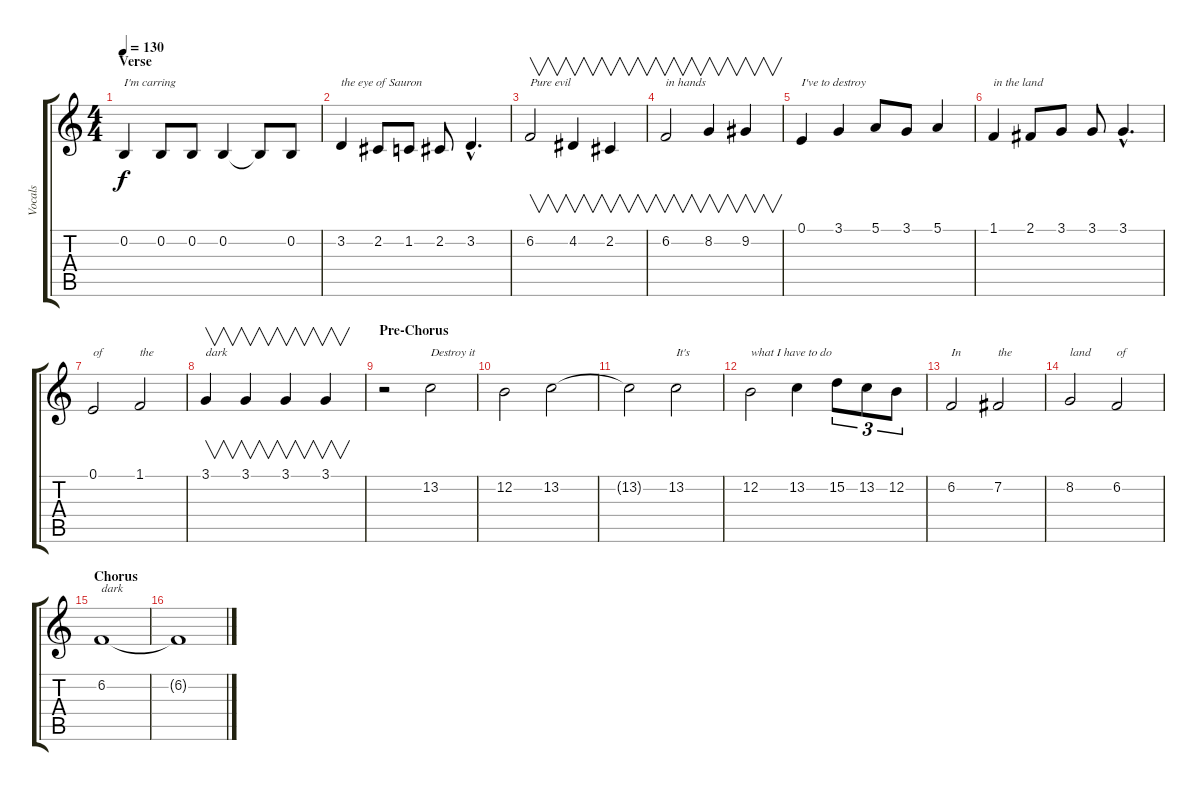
\track ("Vocals" "Vocals") {instrument sopranosax}
\staff {score tabs}
\tuning (E4 B3 G3 D3 A2 E2) {hide}
\ts (4 4)
\section ("" "Verse")
\tempo 130
\clef g2
\ks c
0.2.4{txt "I'm carring" dy f} 0.2.8 0.2.8 0.2.4 0.2{t}.8 0.2.8 |
3.2.4{txt "the eye of Sauron"} 2.2.8 1.2.8 2.2.8 3.2{hac}.4{d} |
6.2.2{v txt "Pure evil"} 4.2.4{v} 2.2.4{v} |
6.2.2{v txt "in hands"} 8.2.4{v} 9.2.4{v} |
0.1.4{txt "I've to destroy"} 3.1.4 5.1.8 3.1.8 5.1.4 |
1.1.4{txt "in the land"} 2.1.8 3.1.8 3.1.8 3.1{hac}.4{d} |
0.1.2{txt "of"} 1.1.2{txt "the"} |
3.1.4{v txt "dark" volume 14} 3.1.4{v volume 10} 3.1.4{v volume 8} 3.1.4{v volume 6} |
\section ("" "Pre-Chorus")
r.2 13.2.2{txt "Destroy it" volume 16} |
12.2.2 13.2.2 |
13.2{t}.2 13.2.2{txt "It's"} |
12.2.2{txt "what I have to do"} 13.2.4 15.2.8{tu (3 2)} 13.2.8{tu (3 2)} 12.2.8{tu (3 2)} |
6.2.2{txt "In"} 7.2.2{txt "the"} |
8.2.2{txt "land"} 6.2.2{txt "of"} |
\section ("" "Chorus")
6.2.1{txt "dark"} |
6.2{t}.1
